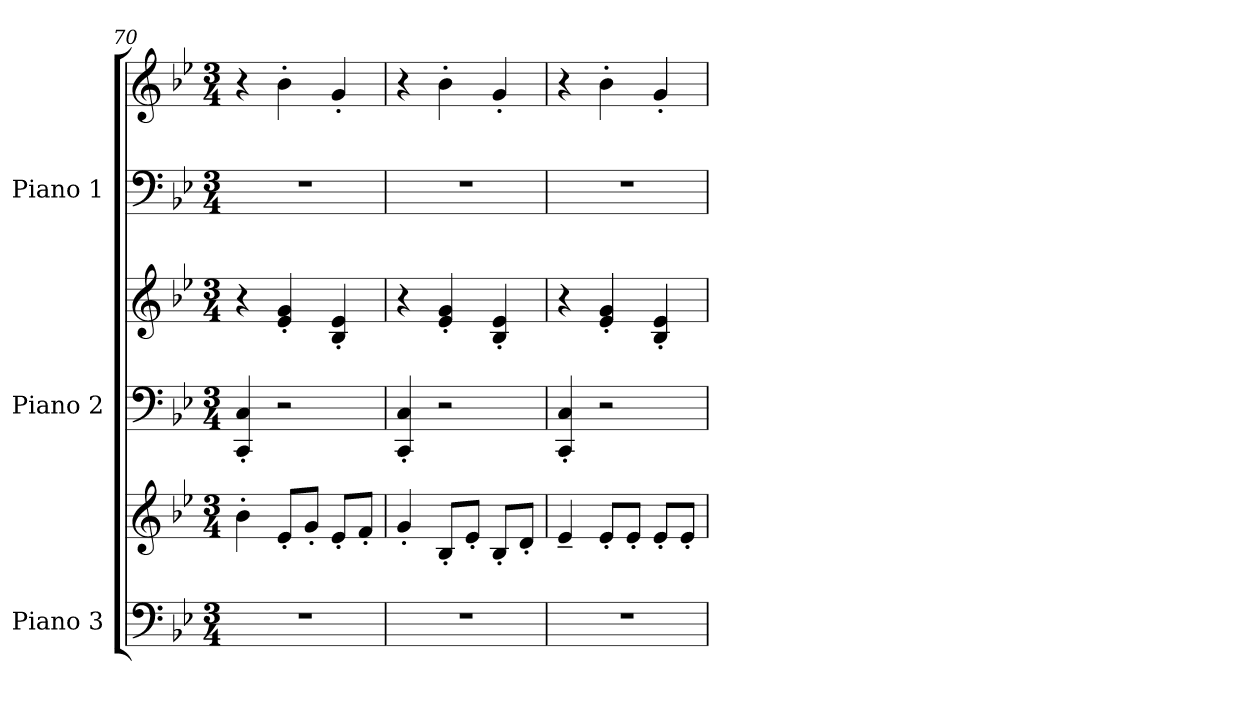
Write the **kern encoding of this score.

**kern	**kern	**kern	**kern	**kern	**kern
*part3	*part3	*part2	*part2	*part1	*part1
*staff6	*staff5	*staff4	*staff3	*staff2	*staff1
*I"Piano 3	*	*I"Piano 2	*	*I"Piano 1	*
*I'Pno. 3	*	*I'Pno. 2	*	*I'Pno. 1	*
*clefF4	*clefG2	*clefF4	*clefG2	*clefF4	*clefG2
*k[b-e-]	*k[b-e-]	*k[b-e-]	*k[b-e-]	*k[b-e-]	*k[b-e-]
*M3/4	*M3/4	*M3/4	*M3/4	*M3/4	*M3/4
=70	=70	=70	=70	=70	=70
2.r	4b-'\	4CC/' 4C/'	4r	2.r	4r
.	8e-'/L	2r	4e-/' 4g/'	.	4b-'\
.	8g'/J	.	.	.	.
.	8e-'/L	.	4B-/' 4e-/'	.	4g'/
.	8f'/J	.	.	.	.
=71	=71	=71	=71	=71	=71
2.r	4g'/	4CC/' 4C/'	4r	2.r	4r
.	8B-'/L	2r	4e-/' 4g/'	.	4b-'\
.	8e-'/J	.	.	.	.
.	8B-'/L	.	4B-/' 4e-/'	.	4g'/
.	8d'/J	.	.	.	.
=72	=72	=72	=72	=72	=72
2.r	4e-~/	4CC/' 4C/'	4r	2.r	4r
.	8e-'/L	2r	4e-/' 4g/'	.	4b-'\
.	8e-'/J	.	.	.	.
.	8e-'/L	.	4B-/' 4e-/'	.	4g'/
.	8e-'/J	.	.	.	.
=	=	=	=	=	=
*-	*-	*-	*-	*-	*-
